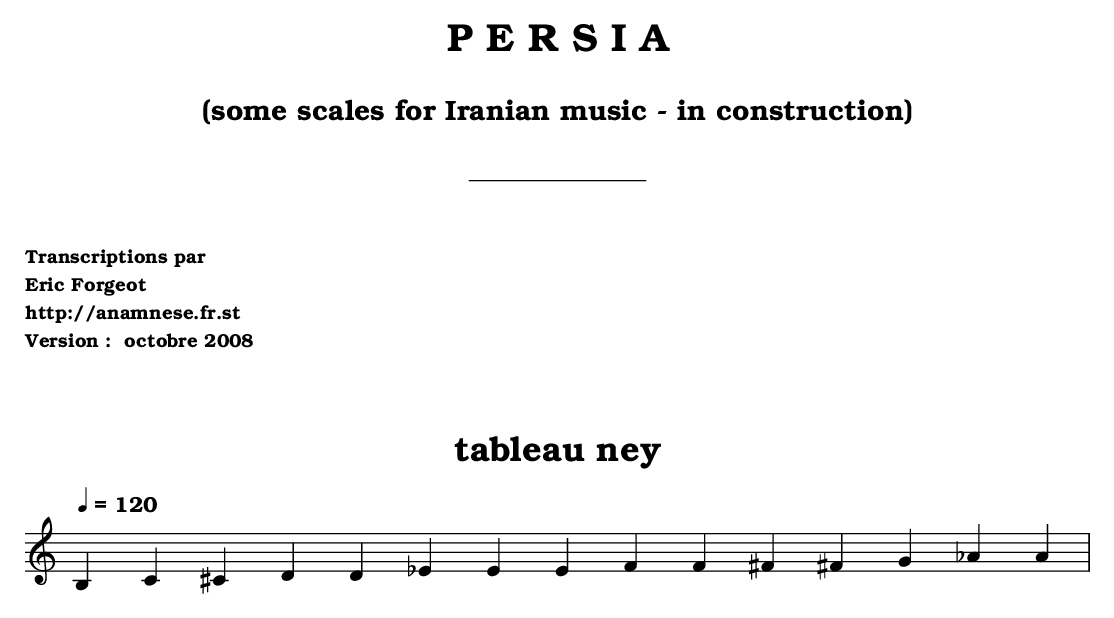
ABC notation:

X:1
T:tableau ney
L:1/4
Q:1/4=120
M:none
K:C
B, C ^C !koron!D!=! D _E !koron!E!=! E F !sori!F!=! ^F ^F G _A A |
